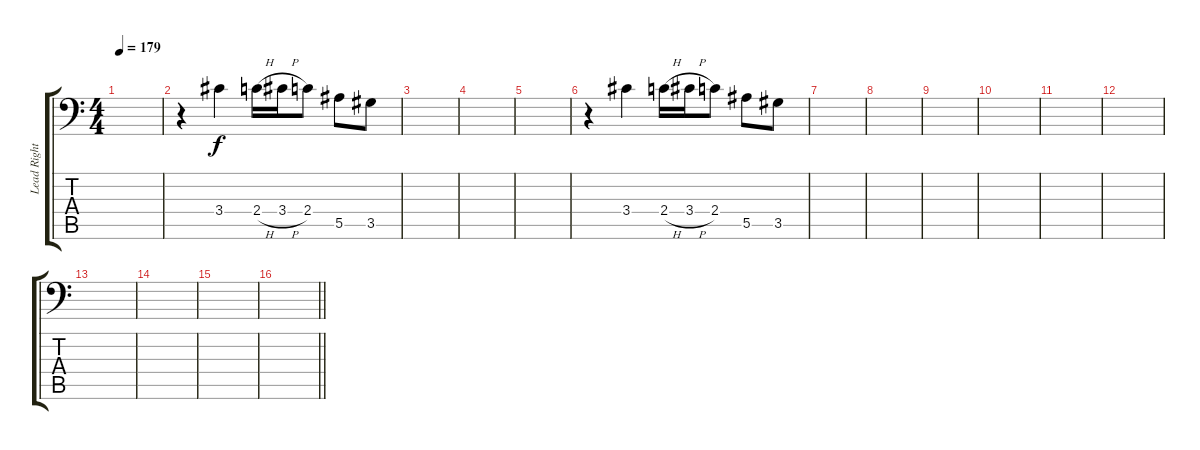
\track ("Lead Right 2" "Lead Right") {instrument distortionguitar}
\staff {score tabs}
\tuning (C4 G3 Eb3 Bb2 F2 Bb1) {hide}
\ts (4 4)
\tempo 179
\clef f4
\ks c
|
r.4 3.4.4 2.4{h}.16 3.4{h}.16 2.4.8 5.5.8 3.5.8 |
|
|
|
r.4 3.4.4 2.4{h}.16 3.4{h}.16 2.4.8 5.5.8 3.5.8 |
|
|
|
|
|
|
|
|
|
\barLineRight lightlight
